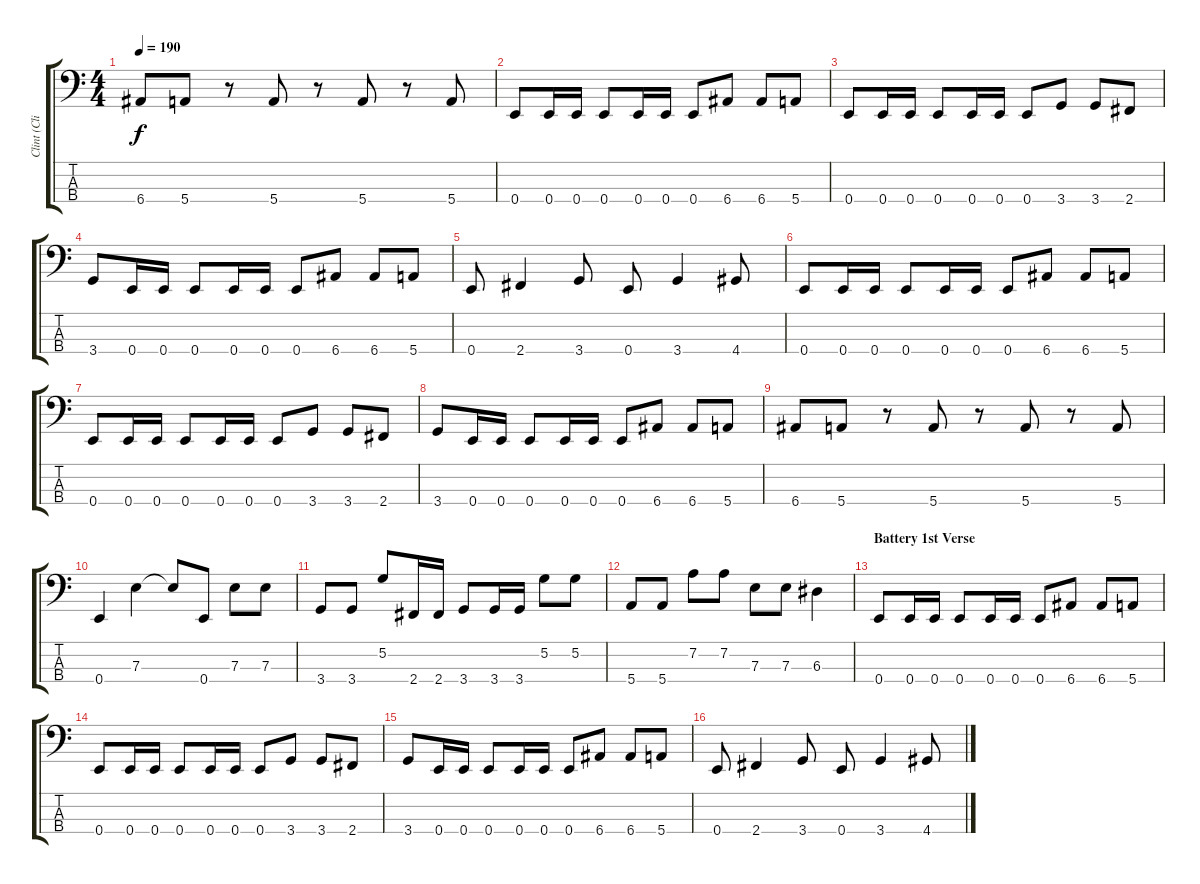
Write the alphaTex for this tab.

\track ("Clint (Cliffs Bass)" "Clint (Cli") {instrument electricbassfinger}
\staff {score tabs}
\tuning (G2 D2 A1 E1) {hide}
\ts (4 4)
\tempo 190
\clef f4
\ks c
6.4.8{dy f} 5.4.8 r.8 5.4.8 r.8 5.4.8 r.8 5.4.8 |
0.4.8 0.4.16 0.4.16 0.4.8 0.4.16 0.4.16 0.4.8 6.4.8 6.4.8 5.4.8 |
0.4.8 0.4.16 0.4.16 0.4.8 0.4.16 0.4.16 0.4.8 3.4.8 3.4.8 2.4.8 |
3.4.8 0.4.16 0.4.16 0.4.8 0.4.16 0.4.16 0.4.8 6.4.8 6.4.8 5.4.8 |
0.4.8 2.4.4 3.4.8 0.4.8 3.4.4 4.4.8 |
0.4.8 0.4.16 0.4.16 0.4.8 0.4.16 0.4.16 0.4.8 6.4.8 6.4.8 5.4.8 |
0.4.8 0.4.16 0.4.16 0.4.8 0.4.16 0.4.16 0.4.8 3.4.8 3.4.8 2.4.8 |
3.4.8 0.4.16 0.4.16 0.4.8 0.4.16 0.4.16 0.4.8 6.4.8 6.4.8 5.4.8 |
6.4.8 5.4.8 r.8 5.4.8 r.8 5.4.8 r.8 5.4.8 |
0.4.4 7.3.4 7.3{t}.8 0.4.8 7.3.8 7.3.8 |
3.4.8 3.4.8 5.2.8 2.4.16 2.4.16 3.4.8 3.4.16 3.4.16 5.2.8 5.2.8 |
5.4.8 5.4.8 7.2.8 7.2.8 7.3.8 7.3.8 6.3.4 |
\section ("" "Battery 1st Verse")
0.4.8 0.4.16 0.4.16 0.4.8 0.4.16 0.4.16 0.4.8 6.4.8 6.4.8 5.4.8 |
0.4.8 0.4.16 0.4.16 0.4.8 0.4.16 0.4.16 0.4.8 3.4.8 3.4.8 2.4.8 |
3.4.8 0.4.16 0.4.16 0.4.8 0.4.16 0.4.16 0.4.8 6.4.8 6.4.8 5.4.8 |
0.4.8 2.4.4 3.4.8 0.4.8 3.4.4 4.4.8
